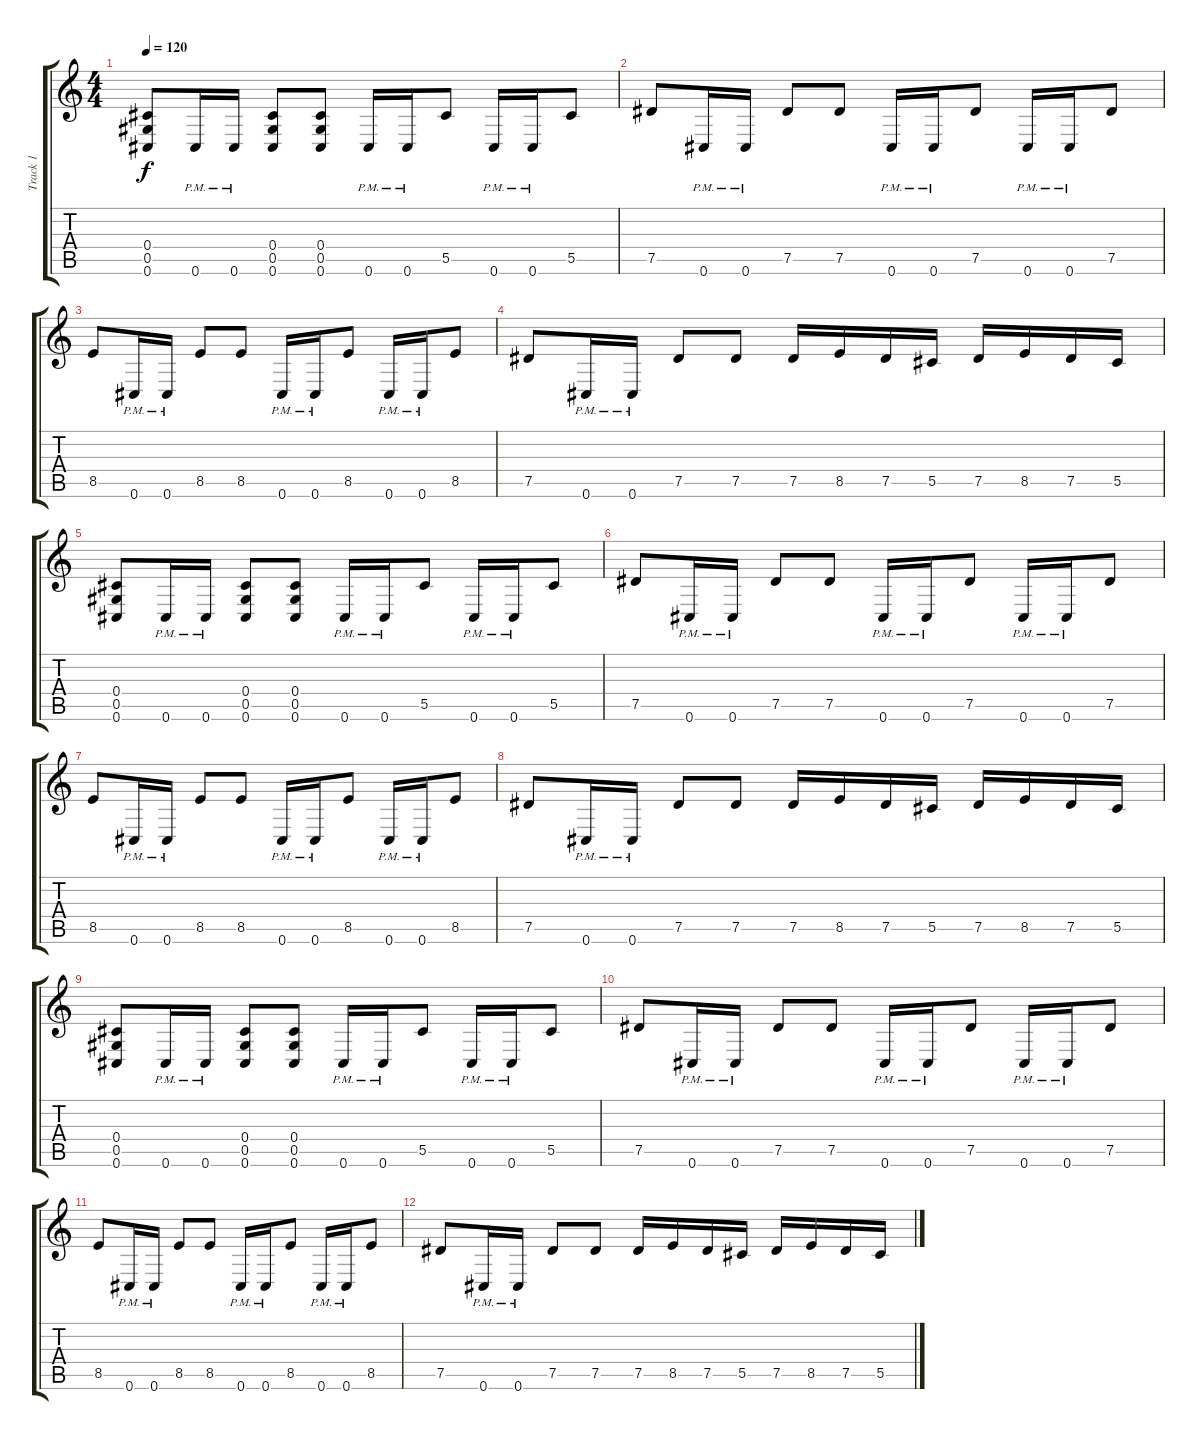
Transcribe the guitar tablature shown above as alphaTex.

\track ("Track 1" "Track 1") {instrument distortionguitar}
\staff {score tabs}
\tuning (Eb4 Bb3 Gb3 Db3 Ab2 Db2) {hide}
\ts (4 4)
\tempo 120
\clef g2
\ks c
(0.4 0.5 0.6).8{dy f} 0.6{pm}.16 0.6{pm}.16 (0.4 0.5 0.6).8 (0.4 0.5 0.6).8 0.6{pm}.16 0.6{pm}.16 5.5.8 0.6{pm}.16 0.6{pm}.16 5.5.8 |
7.5.8 0.6{pm}.16 0.6{pm}.16 7.5.8 7.5.8 0.6{pm}.16 0.6{pm}.16 7.5.8 0.6{pm}.16 0.6{pm}.16 7.5.8 |
8.5.8 0.6{pm}.16 0.6{pm}.16 8.5.8 8.5.8 0.6{pm}.16 0.6{pm}.16 8.5.8 0.6{pm}.16 0.6{pm}.16 8.5.8 |
7.5.8 0.6{pm}.16 0.6{pm}.16 7.5.8 7.5.8 7.5.16 8.5.16 7.5.16 5.5.16 7.5.16 8.5.16 7.5.16 5.5.16 |
(0.4 0.5 0.6).8 0.6{pm}.16 0.6{pm}.16 (0.4 0.5 0.6).8 (0.4 0.5 0.6).8 0.6{pm}.16 0.6{pm}.16 5.5.8 0.6{pm}.16 0.6{pm}.16 5.5.8 |
7.5.8 0.6{pm}.16 0.6{pm}.16 7.5.8 7.5.8 0.6{pm}.16 0.6{pm}.16 7.5.8 0.6{pm}.16 0.6{pm}.16 7.5.8 |
8.5.8 0.6{pm}.16 0.6{pm}.16 8.5.8 8.5.8 0.6{pm}.16 0.6{pm}.16 8.5.8 0.6{pm}.16 0.6{pm}.16 8.5.8 |
7.5.8 0.6{pm}.16 0.6{pm}.16 7.5.8 7.5.8 7.5.16 8.5.16 7.5.16 5.5.16 7.5.16 8.5.16 7.5.16 5.5.16 |
(0.4 0.5 0.6).8 0.6{pm}.16 0.6{pm}.16 (0.4 0.5 0.6).8 (0.4 0.5 0.6).8 0.6{pm}.16 0.6{pm}.16 5.5.8 0.6{pm}.16 0.6{pm}.16 5.5.8 |
7.5.8 0.6{pm}.16 0.6{pm}.16 7.5.8 7.5.8 0.6{pm}.16 0.6{pm}.16 7.5.8 0.6{pm}.16 0.6{pm}.16 7.5.8 |
8.5.8 0.6{pm}.16 0.6{pm}.16 8.5.8 8.5.8 0.6{pm}.16 0.6{pm}.16 8.5.8 0.6{pm}.16 0.6{pm}.16 8.5.8 |
7.5.8 0.6{pm}.16 0.6{pm}.16 7.5.8 7.5.8 7.5.16 8.5.16 7.5.16 5.5.16 7.5.16 8.5.16 7.5.16 5.5.16
